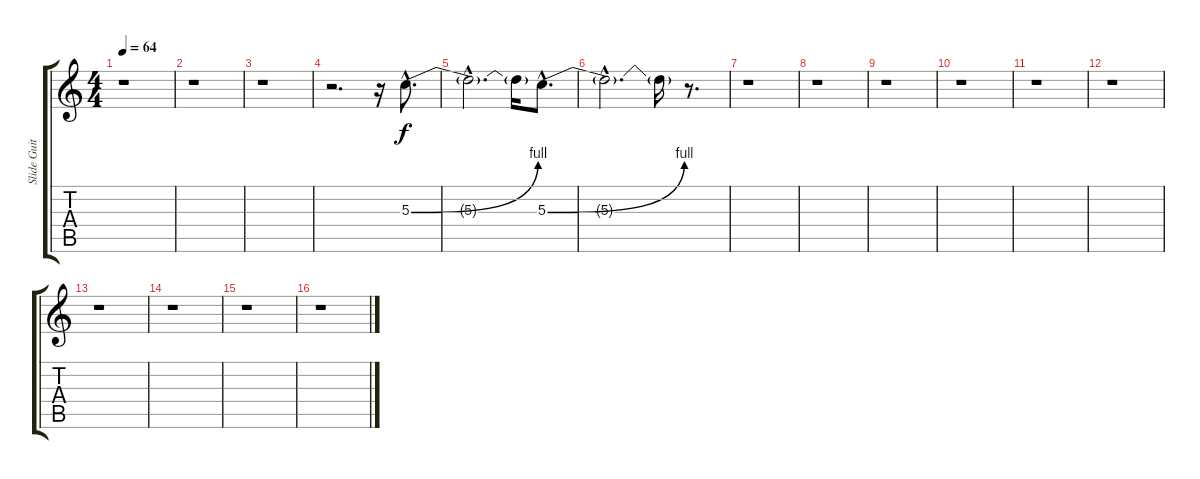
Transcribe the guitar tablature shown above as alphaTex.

\track ("Slide Guitarra" "Slide Guit") {instrument distortionguitar}
\staff {score tabs}
\tuning (E4 B3 G3 D3 A2 E2) {hide}
\ts (4 4)
\tempo 64
\clef g2
\ks c
r.1{dy f} |
r.1 |
r.1 |
r.2{d} r.16 5.3{be (bend 0 0 60 4) hac}.8{d} |
5.3{hac t}.2{d} 5.3{t}.16 5.3{be (bend 0 0 60 4) hac}.8{d} |
5.3{hac t}.2{d} 5.3{t}.16 r.8{d} |
r.1 |
r.1 |
r.1 |
r.1 |
r.1 |
r.1 |
r.1 |
r.1 |
r.1 |
r.1
